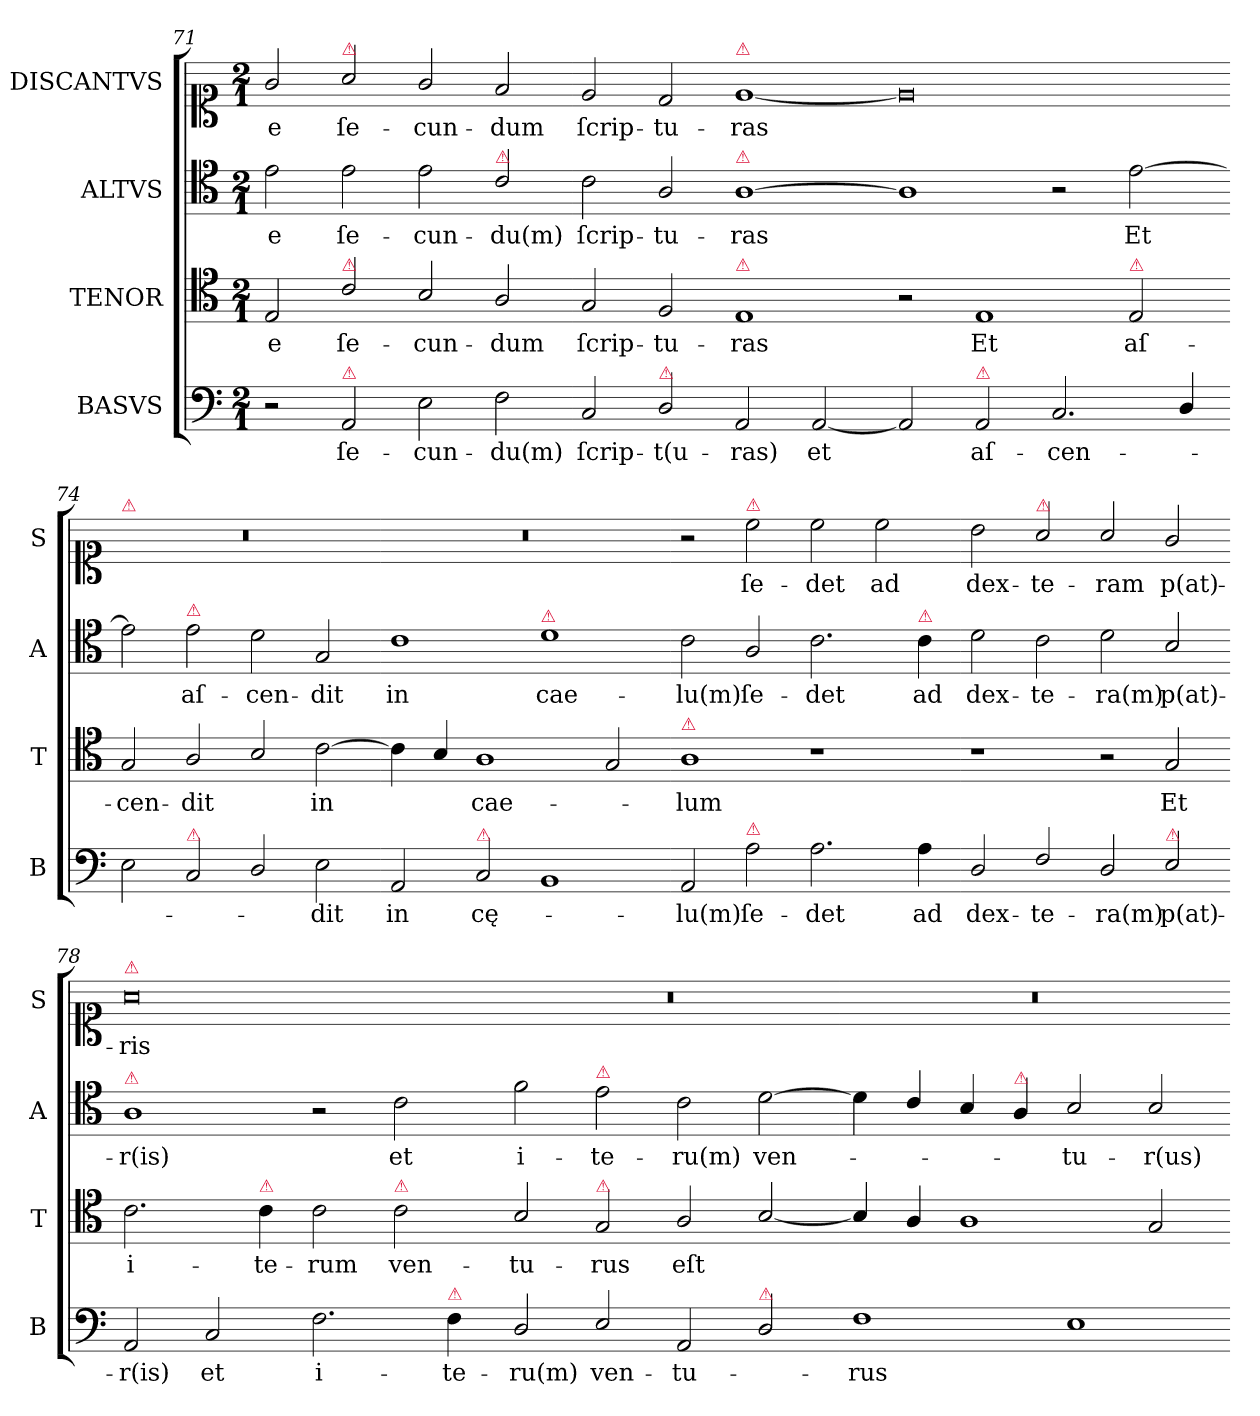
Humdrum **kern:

**kern	**text	**kern	**text	**kern	**text	**kern	**text
*part4	*part4	*part3	*part3	*part2	*part2	*part1	*part1
*staff4	*staff4	*staff3	*staff3	*staff2	*staff2	*staff1	*staff1
*I"BASVS	*	*I"TENOR	*	*I"ALTVS	*	*I"DISCANTVS	*
*I'B	*	*I'T	*	*I'A	*	*I'S	*
*clefF4	*	*clefC4	*	*clefC4	*	*clefC1	*
*k[]	*	*k[]	*	*k[]	*	*k[]	*
*a:	*	*a:	*	*a:	*	*a:	*
*M2/1	*	*M2/1	*	*M2/1	*	*M2/1	*
=71	=71	=71	=71	=71	=71	=71	=71
2r	.	2E/	-e	2e\	-e	2g/	-e
!	!	!	!	!	!	!LO:TX:a:color=crimson:t=⚠	!
!	!	!LO:TX:a:color=crimson:t=⚠	!	!	!	!	!
!LO:TX:a:color=crimson:t=⚠	!	!	!	!	!	!	!
2AA/	ſe-	2c/	ſe-	2e\	ſe-	2a/	ſe-
2E\	-cun-	2B/	-cun-	2e\	-cun-	2g/	-cun-
!	!	!	!	!LO:TX:a:color=crimson:t=⚠	!	!	!
2F\	-du(m)	2A/	-dum	2c/	-du(m)	2f/	-dum
=72-	=72-	=72-	=72-	=72-	=72-	=72-	=72-
2C/	ſcrip-	2G/	ſcrip-	2c\	ſcrip-	2e/	ſcrip-
!LO:TX:a:color=crimson:t=⚠	!	!	!	!	!	!	!
2D/	-t(u-	2F/	-tu-	2A/	-tu-	2d/	-tu-
!	!	!	!	!	!	!LO:TX:a:color=crimson:t=⚠	!
!	!	!	!	!LO:TX:a:color=crimson:t=⚠	!	!	!
!	!	!LO:TX:a:color=crimson:t=⚠	!	!	!	!	!
2AA/	-ras)	1E	-ras	[1A	-ras	[1e	-ras
[2AA/	et	.	.	.	.	.	.
=73-	=73-	=73-	=73-	=73-	=73-	=73-	=73-
2AA/]	.	2r	.	1A]	.	0e]	.
!LO:TX:a:color=crimson:t=⚠	!	!	!	!	!	!	!
2AA/	aſ-	1E	Et	.	.	.	.
2.C/	-cen-	.	.	2r	.	.	.
!	!	!LO:TX:a:color=crimson:t=⚠	!	!	!	!	!
.	.	2E/	aſ-	[2e\	Et	.	.
4D/	.	.	.	.	.	.	.
=74-	=74-	=74-	=74-	=74-	=74-	=74-	=74-
!	!	!	!	!	!	!LO:TX:a:color=crimson:t=⚠	!
2E\	.	2G/	-cen-	2e\]	.	0r	.
!	!	!	!	!LO:TX:a:color=crimson:t=⚠	!	!	!
!LO:TX:a:color=crimson:t=⚠	!	!	!	!	!	!	!
2C/	.	2A/	-dit	2e\	aſ-	.	.
2D/	.	2B/	.	2d\	-cen-	.	.
2E\	-dit	[2c\	in	2G/	-dit	.	.
=75-	=75-	=75-	=75-	=75-	=75-	=75-	=75-
2AA/	in	4c\]	.	1c	in	0r	.
.	.	4B/	.	.	.	.	.
!LO:TX:a:color=crimson:t=⚠	!	!	!	!	!	!	!
2C/	cę-	1A	cae-	.	.	.	.
!	!	!	!	!LO:TX:a:color=crimson:t=⚠	!	!	!
1BB	.	.	.	1d	cae-	.	.
.	.	2G/	.	.	.	.	.
=76-	=76-	=76-	=76-	=76-	=76-	=76-	=76-
!	!	!LO:TX:a:color=crimson:t=⚠	!	!	!	!	!
2AA/	-lu(m)	1A	lum	2c\	-lu(m)	2r	.
!	!	!	!	!	!	!LO:TX:a:color=crimson:t=⚠	!
!LO:TX:a:color=crimson:t=⚠	!	!	!	!	!	!	!
2A\	ſe-	.	.	2A/	ſe-	2cc\	ſe-
2.A\	-det	1r	.	2.c\	-det	2cc\	-det
.	.	.	.	.	.	2cc\	ad
!	!	!	!	!LO:TX:a:color=crimson:t=⚠	!	!	!
4A\	ad	.	.	4c\	ad	.	.
=77-	=77-	=77-	=77-	=77-	=77-	=77-	=77-
2D/	dex-	1r	.	2d\	dex-	2b\	dex-
!	!	!	!	!	!	!LO:TX:a:color=crimson:t=⚠	!
2F/	-te-	.	.	2c\	-te-	2a/	-te-
2D/	-ra(m)	2r	.	2d\	-ra(m)	2a/	-ram
!LO:TX:a:color=crimson:t=⚠	!	!	!	!	!	!	!
2E/	p(at)-	2G/	Et	2B/	p(at)-	2g/	p(at)-
=78-	=78-	=78-	=78-	=78-	=78-	=78-	=78-
!	!	!	!	!	!	!LO:TX:a:color=crimson:t=⚠	!
!	!	!	!	!LO:TX:a:color=crimson:t=⚠	!	!	!
2AA/	-r(is)	2.c\	i-	1A	-r(is)	0a	-ris
2C/	et	.	.	.	.	.	.
!	!	!LO:TX:a:color=crimson:t=⚠	!	!	!	!	!
.	.	4c\	-te-	.	.	.	.
2.F\	i-	2c\	-rum	2r	.	.	.
!	!	!LO:TX:a:color=crimson:t=⚠	!	!	!	!	!
.	.	2c\	ven-	2c\	et	.	.
!LO:TX:a:color=crimson:t=⚠	!	!	!	!	!	!	!
4F\	-te-	.	.	.	.	.	.
=79-	=79-	=79-	=79-	=79-	=79-	=79-	=79-
2D/	-ru(m)	2B/	-tu-	2f\	i-	0r	.
!	!	!	!	!LO:TX:a:color=crimson:t=⚠	!	!	!
!	!	!LO:TX:a:color=crimson:t=⚠	!	!	!	!	!
2E/	ven-	2G/	-rus	2e\	-te-	.	.
2AA/	-tu-	2A/	eſt	2c\	-ru(m)	.	.
!LO:TX:a:color=crimson:t=⚠	!	!	!	!	!	!	!
2D/	.	[2B/	.	[2d\	ven-	.	.
=80-	=80-	=80-	=80-	=80-	=80-	=80-	=80-
1F	-rus	4B/]	.	4d\]	.	0r	.
.	.	4A/	.	4c/	.	.	.
.	.	1A	.	4B/	.	.	.
!	!	!	!	!LO:TX:a:color=crimson:t=⚠	!	!	!
.	.	.	.	4A/	.	.	.
1E	.	.	.	2B/	-tu-	.	.
.	.	2G/	.	2B/	-r(us)	.	.
=-	=-	=-	=-	=-	=-	=-	=-
*-	*-	*-	*-	*-	*-	*-	*-
